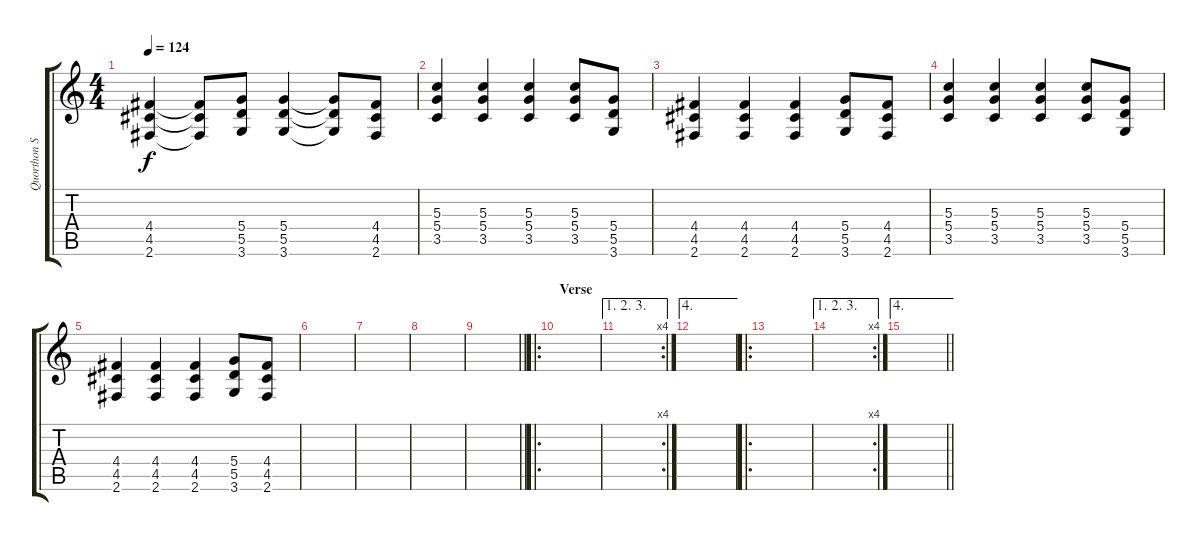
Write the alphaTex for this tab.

\track ("Quorthon Seth" "Quorthon S") {instrument distortionguitar}
\staff {score tabs}
\tuning (E4 B3 G3 D3 A2 E2) {hide}
\ts (4 4)
\tempo 124
\clef g2
\ks c
(4.4 4.5 2.6).4{dy f} (4.4{t} 4.5{t} 2.6{t}).8 (5.4 5.5 3.6).8 (5.4 5.5 3.6).4 (5.4{t} 5.5{t} 3.6{t}).8 (4.4 4.5 2.6).8 |
(5.3 5.4 3.5).4 (5.3 5.4 3.5).4 (5.3 5.4 3.5).4 (5.3 5.4 3.5).8 (5.4 5.5 3.6).8 |
(4.4 4.5 2.6).4 (4.4 4.5 2.6).4 (4.4 4.5 2.6).4 (5.4 5.5 3.6).8 (4.4 4.5 2.6).8 |
(5.3 5.4 3.5).4 (5.3 5.4 3.5).4 (5.3 5.4 3.5).4 (5.3 5.4 3.5).8 (5.4 5.5 3.6).8 |
(4.4 4.5 2.6).4 (4.4 4.5 2.6).4 (4.4 4.5 2.6).4 (5.4 5.5 3.6).8 (4.4 4.5 2.6).8 |
|
|
|
\barLineRight lightlight
|
\ro
\section ("" "Verse")
|
\ae (1 2 3)
\rc 4
|
\ae 4
|
\ro
|
\ae (1 2 3)
\rc 4
|
\ae 4
\barLineRight lightlight
